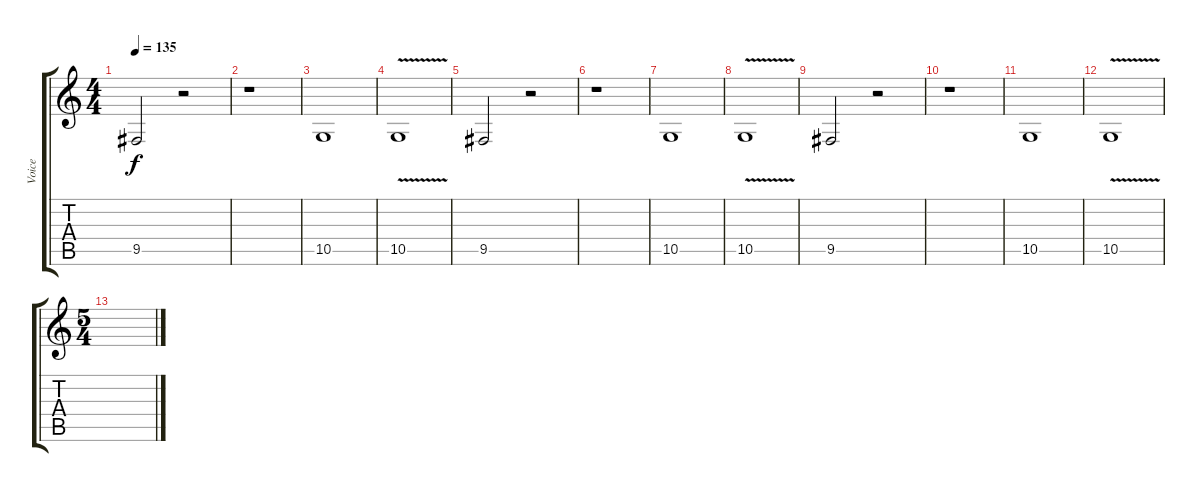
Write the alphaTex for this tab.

\track ("Voice" "Voice") {instrument fx7echoes}
\staff {score tabs}
\tuning (E4 B3 G3 D3 A2 E2) {hide}
\ts (4 4)
\tempo 135
\clef g2
\ks c
9.5.2{dy f} r.2 |
r.1 |
10.5.1 |
10.5{v}.1 |
9.5.2 r.2 |
r.1 |
10.5.1 |
10.5{v}.1 |
9.5.2 r.2 |
r.1 |
10.5.1 |
10.5{v}.1 |
\ts (5 4)
